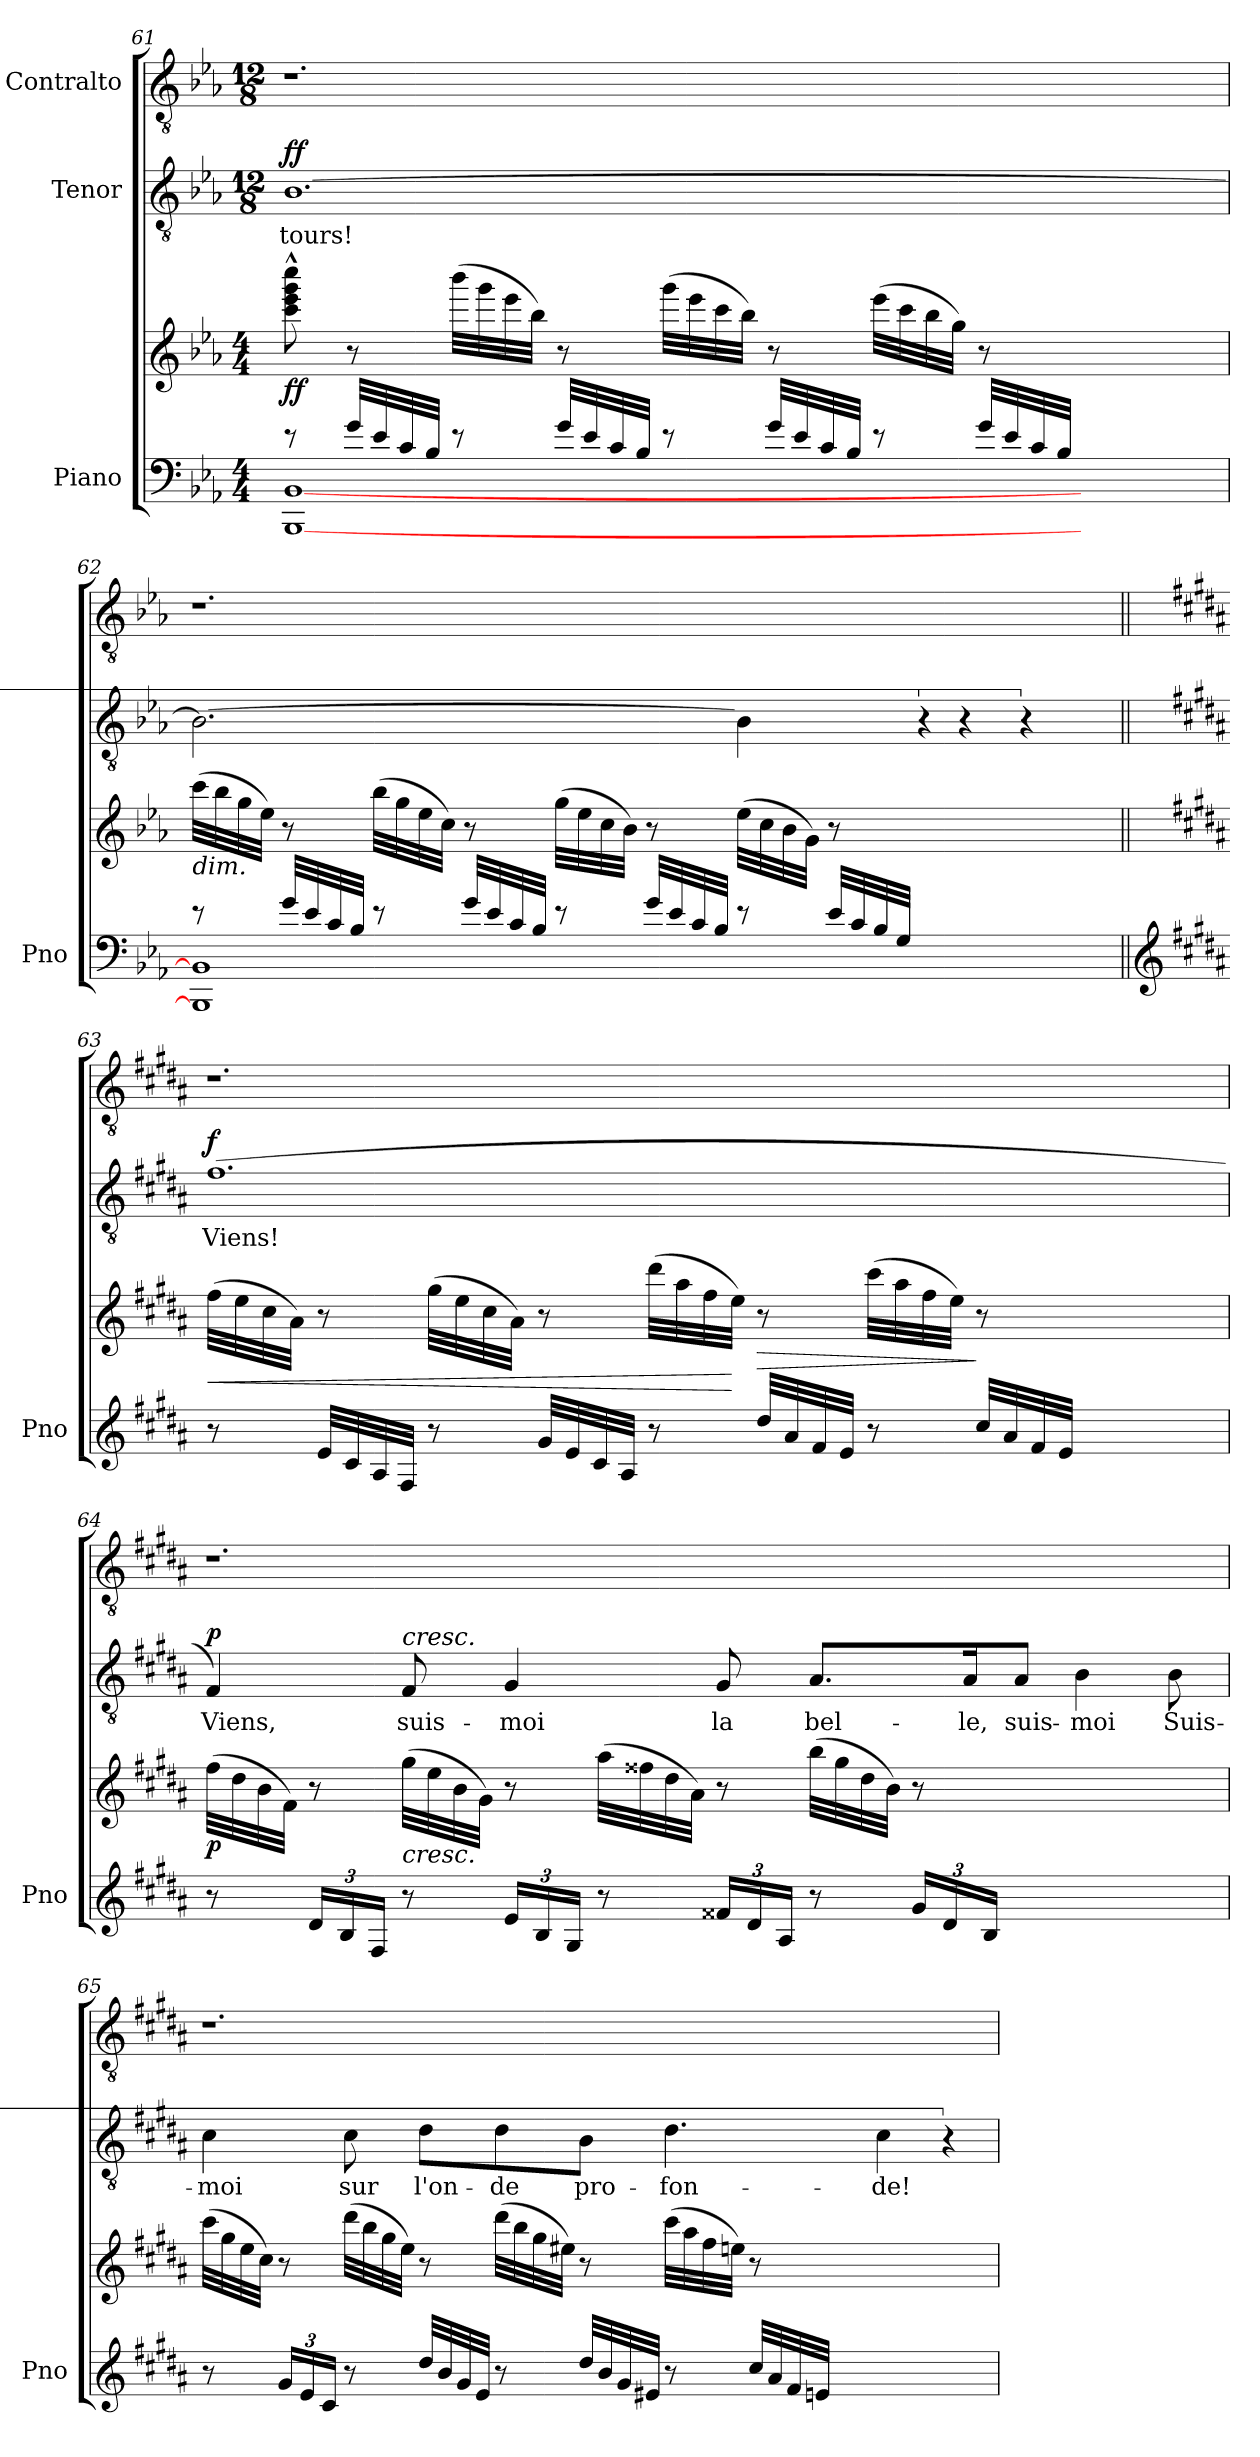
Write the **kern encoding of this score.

**kern	**kern	**dynam	**kern	**text	**dynam	**kern
*part3	*part3	*part3	*part2	*part2	*part2	*part1
*staff4	*staff3	*staff3/4	*staff2	*staff2	*staff2	*staff1
*I"Piano	*	*	*I"Tenor	*	*	*I"Contralto
*I'Pno	*	*	*	*	*	*
*clefF4	*clefG2	*	*clefGv2	*	*	*clefGv2
*k[b-e-a-]	*k[b-e-a-]	*	*k[b-e-a-]	*	*	*k[b-e-a-]
*M4/4	*M4/4	*	*M12/8	*	*	*M12/8
=61	=61	=61	=61	=61	=61	=61
*^	*	*	*	*	*	*
!	!	!	!LO:DY:b	!	!	!LO:DY:a	!
8r	[<1BBB- [<1BB-	8ccc\^^ 8eee-\^^ 8ggg\^^ 8cccc\^^	ff	[1.B-	-tours!	ff	1.r
32g/LLL	.	8r	.	.	.	.	.
32e-/	.	.	.	.	.	.	.
32c/	.	.	.	.	.	.	.
32B-/JJJ	.	.	.	.	.	.	.
8r	.	(32bbb-\LLL	.	.	.	.	.
.	.	32ggg\	.	.	.	.	.
.	.	32eee-\	.	.	.	.	.
.	.	32bb-\JJJ)	.	.	.	.	.
32g/LLL	.	8r	.	.	.	.	.
32e-/	.	.	.	.	.	.	.
32c/	.	.	.	.	.	.	.
32B-/JJJ	.	.	.	.	.	.	.
8r	.	(32ggg\LLL	.	.	.	.	.
.	.	32eee-\	.	.	.	.	.
.	.	32ccc\	.	.	.	.	.
.	.	32bb-\JJJ)	.	.	.	.	.
32g/LLL	.	8r	.	.	.	.	.
32e-/	.	.	.	.	.	.	.
32c/	.	.	.	.	.	.	.
32B-/JJJ	.	.	.	.	.	.	.
8r	.	(32eee-\LLL	.	.	.	.	.
.	.	32ccc\	.	.	.	.	.
.	.	32bb-\	.	.	.	.	.
.	.	32gg\JJJ)	.	.	.	.	.
32g/LLL	.	8r	.	.	.	.	.
32e-/	.	.	.	.	.	.	.
32c/	.	.	.	.	.	.	.
32B-/JJJ	.	.	.	.	.	.	.
2ryy	2ryy	2ryy	.	.	.	.	.
=62	=62	=62	=62	=62	=62	=62	=62
!	!	!LO:TX:b:i:t=dim.	!	!	!	!	!
8r	1BBB-] 1BB-]	(>32ccc\LLL	.	2.B-\_	.	.	1.r
.	.	32bb-\	.	.	.	.	.
.	.	32gg\	.	.	.	.	.
.	.	32ee-\JJJ)	.	.	.	.	.
32g/LLL	.	8r	.	.	.	.	.
32e-/	.	.	.	.	.	.	.
32c/	.	.	.	.	.	.	.
32B-/JJJ	.	.	.	.	.	.	.
8r	.	(>32bb-\LLL	.	.	.	.	.
.	.	32gg\	.	.	.	.	.
.	.	32ee-\	.	.	.	.	.
.	.	32cc\JJJ)	.	.	.	.	.
32g/LLL	.	8r	.	.	.	.	.
32e-/	.	.	.	.	.	.	.
32c/	.	.	.	.	.	.	.
32B-/JJJ	.	.	.	.	.	.	.
8r	.	(>32gg\LLL	.	.	.	.	.
.	.	32ee-\	.	.	.	.	.
.	.	32cc\	.	.	.	.	.
.	.	32b-\JJJ)	.	.	.	.	.
32g/LLL	.	8r	.	.	.	.	.
32e-/	.	.	.	.	.	.	.
32c/	.	.	.	.	.	.	.
32B-/JJJ	.	.	.	.	.	.	.
8r	.	(>32ee-\LLL	.	4B-\]	.	.	.
.	.	32cc\	.	.	.	.	.
.	.	32b-\	.	.	.	.	.
.	.	32g\JJJ)	.	.	.	.	.
32e-/LLL	.	8r	.	.	.	.	.
32c/	.	.	.	.	.	.	.
32B-/	.	.	.	.	.	.	.
32G/JJJ	.	.	.	.	.	.	.
!	!	!	!	!LO:N:vis=8	!	!	!
2ryy	2ryy	2ryy	.	12r	.	.	.
!	!	!	!	!LO:N:vis=4	!	!	!
.	.	.	.	6r	.	.	.
!	!	!	!	!LO:N:vis=8	!	!	!
.	.	.	.	12r	.	.	.
.	.	.	.	6ryy	.	.	.
*v	*v	*	*	*	*	*	*
=63||	=63||	=63||	=63||	=63||	=63||	=63||
*clefG2	*	*	*	*	*	*
*k[f#c#g#d#a#]	*k[f#c#g#d#a#]	*	*k[f#c#g#d#a#]	*	*	*k[f#c#g#d#a#]
!	!	!LO:HP:b	!	!	!LO:DY:a	!
8r	(32ff#\LLL	<	(1.f#	Viens!	f	1.r
.	32ee\	.	.	.	.	.
.	32cc#\	.	.	.	.	.
.	32a#\JJJ)	.	.	.	.	.
32e/LLL	8r	.	.	.	.	.
32c#/	.	.	.	.	.	.
32A#/	.	.	.	.	.	.
32F#/JJJ	.	.	.	.	.	.
8r	(32gg#\LLL	.	.	.	.	.
.	32ee\	.	.	.	.	.
.	32cc#\	.	.	.	.	.
.	32a#\JJJ)	.	.	.	.	.
32g#/LLL	8r	.	.	.	.	.
32e/	.	.	.	.	.	.
32c#/	.	.	.	.	.	.
32A#/JJJ	.	.	.	.	.	.
8r	(32ddd#\LLL	.	.	.	.	.
.	32aa#\	.	.	.	.	.
.	32ff#\	.	.	.	.	.
.	32ee\JJJ)	[	.	.	.	.
!	!	!LO:HP:b	!	!	!	!
32dd#/LLL	8r	>	.	.	.	.
32a#/	.	.	.	.	.	.
32f#/	.	.	.	.	.	.
32e/JJJ	.	.	.	.	.	.
8r	(32ccc#\LLL	.	.	.	.	.
.	32aa#\	.	.	.	.	.
.	32ff#\	.	.	.	.	.
.	32ee\JJJ)	.	.	.	.	.
32cc#/LLL	8r	]	.	.	.	.
32a#/	.	.	.	.	.	.
32f#/	.	.	.	.	.	.
32e/JJJ	.	.	.	.	.	.
2ryy	2ryy	.	.	.	.	.
=64	=64	=64	=64	=64	=64	=64
!	!	!LO:DY:b	!	!	!LO:DY:a	!
8r	(32ff#\LLL	p	4F#/)	Viens,	p	1.r
.	32dd#\	.	.	.	.	.
.	32b\	.	.	.	.	.
.	32f#\JJJ)	.	.	.	.	.
*Xbrackettup	*	*	*	*	*	*
24d#/LL	8r	.	.	.	.	.
24B/	.	.	.	.	.	.
24F#/JJ	.	.	.	.	.	.
!	!	!	!LO:TX:a:i:t=cresc.	!	!	!
!	!LO:TX:b:i:t=cresc.	!	!	!	!	!
8r	(32gg#\LLL	.	8F#/	suis-	.	.
.	32ee\	.	.	.	.	.
.	32b\	.	.	.	.	.
.	32g#\JJJ)	.	.	.	.	.
24e/LL	8r	.	4G#/	-moi	.	.
24B/	.	.	.	.	.	.
24G#/JJ	.	.	.	.	.	.
8r	(32aa#\LLL	.	.	.	.	.
.	32ff##X\	.	.	.	.	.
.	32dd#\	.	.	.	.	.
.	32a#\JJJ)	.	.	.	.	.
24f##X/LL	8r	.	8G#/	la	.	.
24d#/	.	.	.	.	.	.
24A#/JJ	.	.	.	.	.	.
8r	(32bb\LLL	.	8.A#/L	bel-	.	.
.	32gg#\	.	.	.	.	.
.	32dd#\	.	.	.	.	.
.	32b\JJJ)	.	.	.	.	.
24g#/LL	8r	.	.	.	.	.
24d#/	.	.	.	.	.	.
.	.	.	16A#/K	-le,	.	.
24B/JJ	.	.	.	.	.	.
2ryy	2ryy	.	8A#/J	suis-	.	.
.	.	.	4B\	-moi	.	.
.	.	.	8B\	Suis-	.	.
=65	=65	=65	=65	=65	=65	=65
8r	(32ccc#\LLL	.	4c#\	-moi	.	1.r
.	32gg#\	.	.	.	.	.
.	32ee\	.	.	.	.	.
.	32cc#\JJJ)	.	.	.	.	.
24g#/LL	8r	.	.	.	.	.
24e/	.	.	.	.	.	.
24c#/JJ	.	.	.	.	.	.
8r	(32ddd#\LLL	.	8c#\	sur	.	.
.	32bb\	.	.	.	.	.
.	32gg#\	.	.	.	.	.
.	32ee\JJJ)	.	.	.	.	.
32dd#/LLL	8r	.	8d#\L	l'on-	.	.
32b/	.	.	.	.	.	.
32g#/	.	.	.	.	.	.
32e/JJJ	.	.	.	.	.	.
8r	(32ddd#\LLL	.	8d#\	-de	.	.
.	32bb\	.	.	.	.	.
.	32gg#\	.	.	.	.	.
.	32ee#X\JJJ)	.	.	.	.	.
32dd#/LLL	8r	.	8B\J	pro-	.	.
32b/	.	.	.	.	.	.
32g#/	.	.	.	.	.	.
32e#X/JJJ	.	.	.	.	.	.
8r	(32ccc#\LLL	.	4.d#\	-fon-	.	.
.	32aa#\	.	.	.	.	.
.	32ff#\	.	.	.	.	.
.	32een\JJJ)	.	.	.	.	.
32cc#/LLL	8r	.	.	.	.	.
32a#/	.	.	.	.	.	.
32f#/	.	.	.	.	.	.
32en/JJJ	.	.	.	.	.	.
2ryy	2ryy	.	.	.	.	.
.	.	.	4c#\	-de!	.	.
!	!	!	!LO:N:vis=8	!	!	!
.	.	.	12r	.	.	.
.	.	.	24ryy	.	.	.
=	=	=	=	=	=	=
*-	*-	*-	*-	*-	*-	*-
